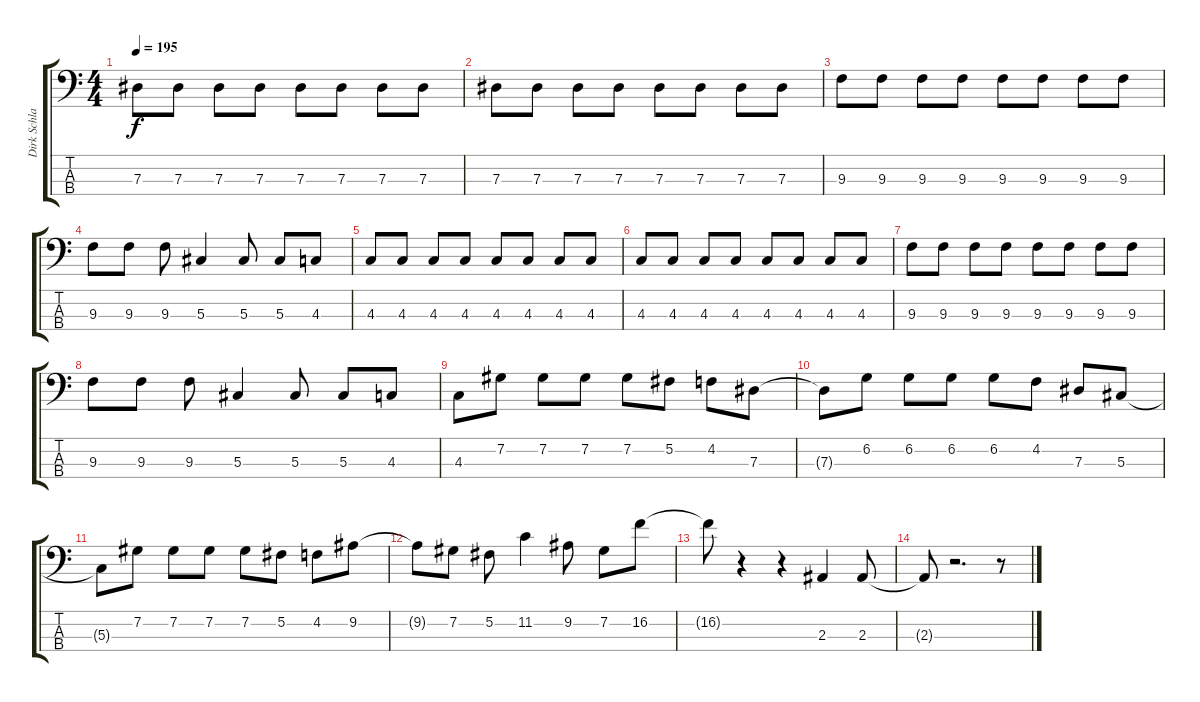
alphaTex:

\track ("Dirk Schlachter" "Dirk Schla") {instrument electricbassfinger}
\staff {score tabs}
\tuning (Gb2 Db2 Ab1 Eb1) {hide}
\ts (4 4)
\tempo 195
\clef f4
\ks c
7.3.8{dy f} 7.3.8 7.3.8 7.3.8 7.3.8 7.3.8 7.3.8 7.3.8 |
7.3.8 7.3.8 7.3.8 7.3.8 7.3.8 7.3.8 7.3.8 7.3.8 |
9.3.8 9.3.8 9.3.8 9.3.8 9.3.8 9.3.8 9.3.8 9.3.8 |
9.3.8 9.3.8 9.3.8 5.3.4 5.3.8 5.3.8 4.3.8 |
4.3.8 4.3.8 4.3.8 4.3.8 4.3.8 4.3.8 4.3.8 4.3.8 |
4.3.8 4.3.8 4.3.8 4.3.8 4.3.8 4.3.8 4.3.8 4.3.8 |
9.3.8 9.3.8 9.3.8 9.3.8 9.3.8 9.3.8 9.3.8 9.3.8 |
9.3.8 9.3.8 9.3.8 5.3.4 5.3.8 5.3.8 4.3.8 |
4.3.8 7.2.8 7.2.8 7.2.8 7.2.8 5.2.8 4.2.8 7.3.8 |
7.3{t}.8 6.2.8 6.2.8 6.2.8 6.2.8 4.2.8 7.3.8 5.3.8 |
5.3{t}.8 7.2.8 7.2.8 7.2.8 7.2.8 5.2.8 4.2.8 9.2.8 |
9.2{t}.8 7.2.8 5.2.8 11.2.4 9.2.8 7.2.8 16.2.8 |
16.2{t}.8 r.4 r.4 2.3.4 2.3.8 |
2.3{t}.8 r.2{d} r.8
